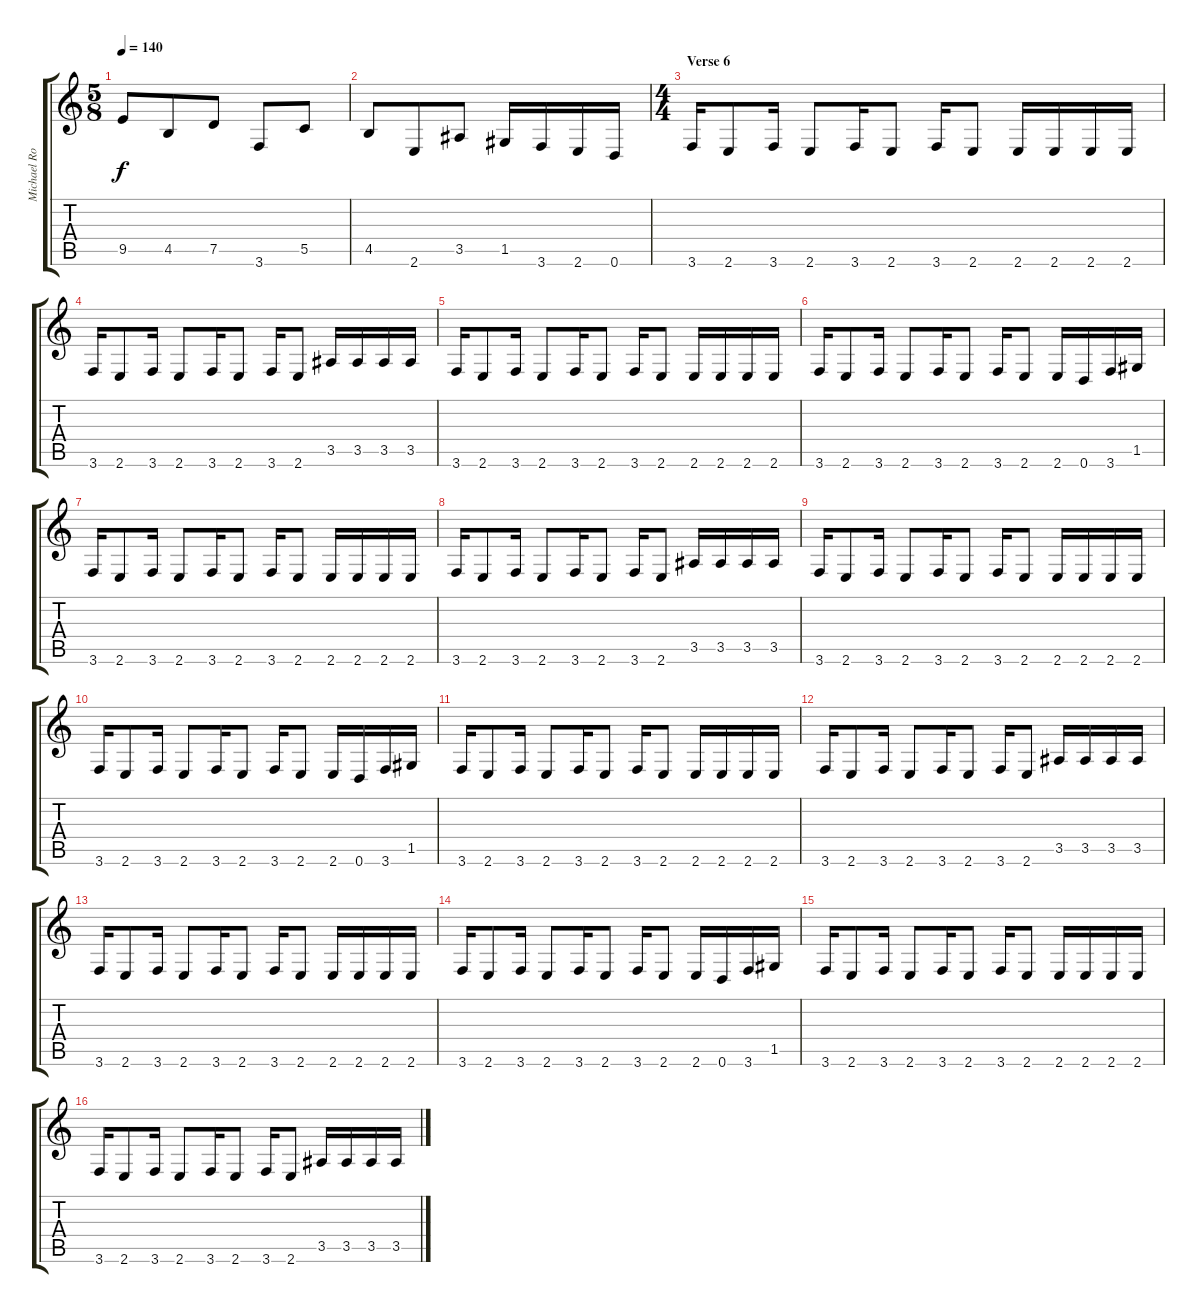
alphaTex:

\track ("Michael Romeo Lead" "Michael Ro") {instrument distortionguitar}
\staff {score tabs}
\tuning (D4 A3 F3 C3 G2 D2) {hide}
\ts (5 8)
\tempo 140
\clef g2
\ks c
9.5.8{dy f} 4.5.8 7.5.8 3.6.8 5.5.8 |
4.5.8 2.6.8 3.5.8 1.5.16 3.6.16 2.6.16 0.6.16 |
\ts (4 4)
\section ("" "Verse 6")
3.6.16 2.6.8 3.6.16 2.6.8 3.6.16 2.6.8 3.6.16 2.6.8 2.6.16 2.6.16 2.6.16 2.6.16 |
3.6.16 2.6.8 3.6.16 2.6.8 3.6.16 2.6.8 3.6.16 2.6.8 3.5.16 3.5.16 3.5.16 3.5.16 |
3.6.16 2.6.8 3.6.16 2.6.8 3.6.16 2.6.8 3.6.16 2.6.8 2.6.16 2.6.16 2.6.16 2.6.16 |
3.6.16 2.6.8 3.6.16 2.6.8 3.6.16 2.6.8 3.6.16 2.6.8 2.6.16 0.6.16 3.6.16 1.5.16 |
3.6.16 2.6.8 3.6.16 2.6.8 3.6.16 2.6.8 3.6.16 2.6.8 2.6.16 2.6.16 2.6.16 2.6.16 |
3.6.16 2.6.8 3.6.16 2.6.8 3.6.16 2.6.8 3.6.16 2.6.8 3.5.16 3.5.16 3.5.16 3.5.16 |
3.6.16 2.6.8 3.6.16 2.6.8 3.6.16 2.6.8 3.6.16 2.6.8 2.6.16 2.6.16 2.6.16 2.6.16 |
3.6.16 2.6.8 3.6.16 2.6.8 3.6.16 2.6.8 3.6.16 2.6.8 2.6.16 0.6.16 3.6.16 1.5.16 |
3.6.16 2.6.8 3.6.16 2.6.8 3.6.16 2.6.8 3.6.16 2.6.8 2.6.16 2.6.16 2.6.16 2.6.16 |
3.6.16 2.6.8 3.6.16 2.6.8 3.6.16 2.6.8 3.6.16 2.6.8 3.5.16 3.5.16 3.5.16 3.5.16 |
3.6.16 2.6.8 3.6.16 2.6.8 3.6.16 2.6.8 3.6.16 2.6.8 2.6.16 2.6.16 2.6.16 2.6.16 |
3.6.16 2.6.8 3.6.16 2.6.8 3.6.16 2.6.8 3.6.16 2.6.8 2.6.16 0.6.16 3.6.16 1.5.16 |
3.6.16 2.6.8 3.6.16 2.6.8 3.6.16 2.6.8 3.6.16 2.6.8 2.6.16 2.6.16 2.6.16 2.6.16 |
3.6.16 2.6.8 3.6.16 2.6.8 3.6.16 2.6.8 3.6.16 2.6.8 3.5.16 3.5.16 3.5.16 3.5.16
